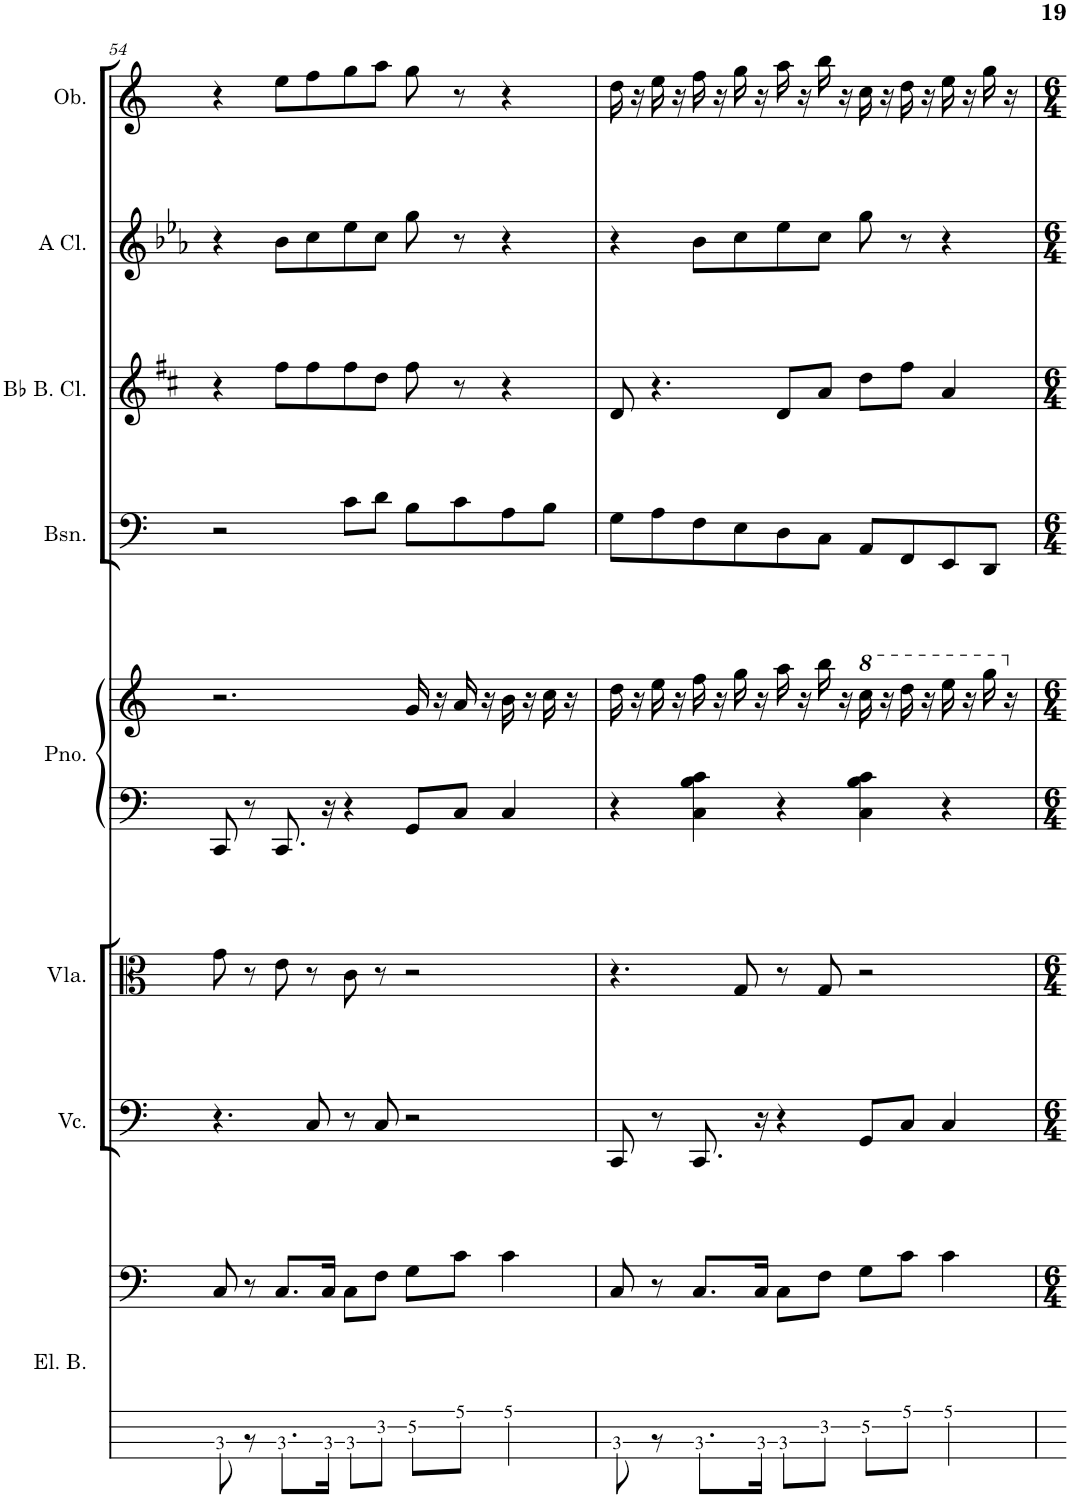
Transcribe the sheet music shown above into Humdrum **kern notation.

**kern	**kern	**kern	**kern	**kern	**kern	**kern	**kern	**kern	**kern
*part8	*part8	*part7	*part6	*part5	*part5	*part4	*part3	*part2	*part1
*staff10	*staff9	*staff8	*staff7	*staff6	*staff5	*staff4	*staff3	*staff2	*staff1
*I"Electric Bass	*	*I"Violoncello	*I"Viola	*I"Piano	*	*I"Bassoon	*I"Bb Bass Clarinet	*I"A Clarinet	*I"Oboe
*I'El. B.	*	*I'Vc.	*I'Vla.	*I'Pno.	*	*I'Bsn.	*I'Bb B. Cl.	*I'A Cl.	*I'Ob.
!!LO:PB:g=z
*	*clefF4	*clefF4	*clefC3	*clefF4	*clefG2	*clefF4	*clefG2	*clefG2	*clefG2
*Trd7c12	*Trd7c12	*	*	*	*	*	*Trd8c14	*Trd2c3	*
*k[]	*k[]	*k[]	*k[]	*k[]	*k[]	*k[]	*k[f#c#]	*k[b-e-a-]	*k[]
*M5/4	*M5/4	*M5/4	*M5/4	*M5/4	*M5/4	*M5/4	*M5/4	*M5/4	*M5/4
=54	=54	=54	=54	=54	=54	=54	=54	=54	=54
8C\	8C/	4.r	8g\	8CC/	2.r	2r	4r	4r	4r
8r	8r	.	8r	8r	.	.	.	.	.
8.C\L	8.C/L	.	8e\	8.CC/	.	.	8ff#\L	8b-\L	8ee\L
.	.	8C/	8r	.	.	.	8ff#\	8cc\	8ff\
16C\Jk	16C/Jk	.	.	16r	.	.	.	.	.
8C\L	8C\L	8r	8c\	4r	.	8c\L	8ff#\	8ee-\	8gg\
8F\J	8F\J	8C/	8r	.	.	8d\J	8dd\J	8cc\J	8aa\J
8G\L	8G\L	2r	2r	8GG/L	16g/	8B\L	8ff#\	8gg\	8gg\
.	.	.	.	.	16r	.	.	.	.
8c\J	8c\J	.	.	8C/J	16a/	8c\	8r	8r	8r
.	.	.	.	.	16r	.	.	.	.
4c\	4c\	.	.	4C/	16b\	8A\	4r	4r	4r
.	.	.	.	.	16r	.	.	.	.
.	.	.	.	.	16cc\	8B\J	.	.	.
.	.	.	.	.	16r	.	.	.	.
=55	=55	=55	=55	=55	=55	=55	=55	=55	=55
8C\	8C/	8CC/	4.r	4r	16dd\	8G\L	8d/	4r	16dd\
.	.	.	.	.	16r	.	.	.	16r
8r	8r	8r	.	.	16ee\	8A\	4.r	.	16ee\
.	.	.	.	.	16r	.	.	.	16r
8.C\L	8.C/L	8.CC/	.	4C\ 4B\ 4c\	16ff\	8F\	.	8b-\L	16ff\
.	.	.	.	.	16r	.	.	.	16r
.	.	.	8G/	.	16gg\	8E\	.	8cc\	16gg\
16C\Jk	16C/Jk	16r	.	.	16r	.	.	.	16r
8C\L	8C\L	4r	8r	4r	16aa\	8D\	8d/L	8ee-\	16aa\
.	.	.	.	.	16r	.	.	.	16r
8F\J	8F\J	.	8G/	.	16bb\	8C\J	8a/J	8cc\J	16bb\
.	.	.	.	.	16r	.	.	.	16r
*	*	*	*	*	*8va	*	*	*	*
8G\L	8G\L	8GG/L	2r	4C\ 4B\ 4c\	16ccc\	8AA/L	8dd\L	8gg\	16cc\
.	.	.	.	.	16r	.	.	.	16r
8c\J	8c\J	8C/J	.	.	16ddd\	8FF/	8ff#\J	8r	16dd\
.	.	.	.	.	16r	.	.	.	16r
4c\	4c\	4C/	.	4r	16eee\	8EE/	4a/	4r	16ee\
.	.	.	.	.	16r	.	.	.	16r
.	.	.	.	.	16ggg\	8DD/J	.	.	16gg\
*	*	*	*	*	*X8va	*	*	*	*
.	.	.	.	.	16r	.	.	.	16r
=	=	=	=	=	=	=	=	=	=
*-	*-	*-	*-	*-	*-	*-	*-	*-	*-
